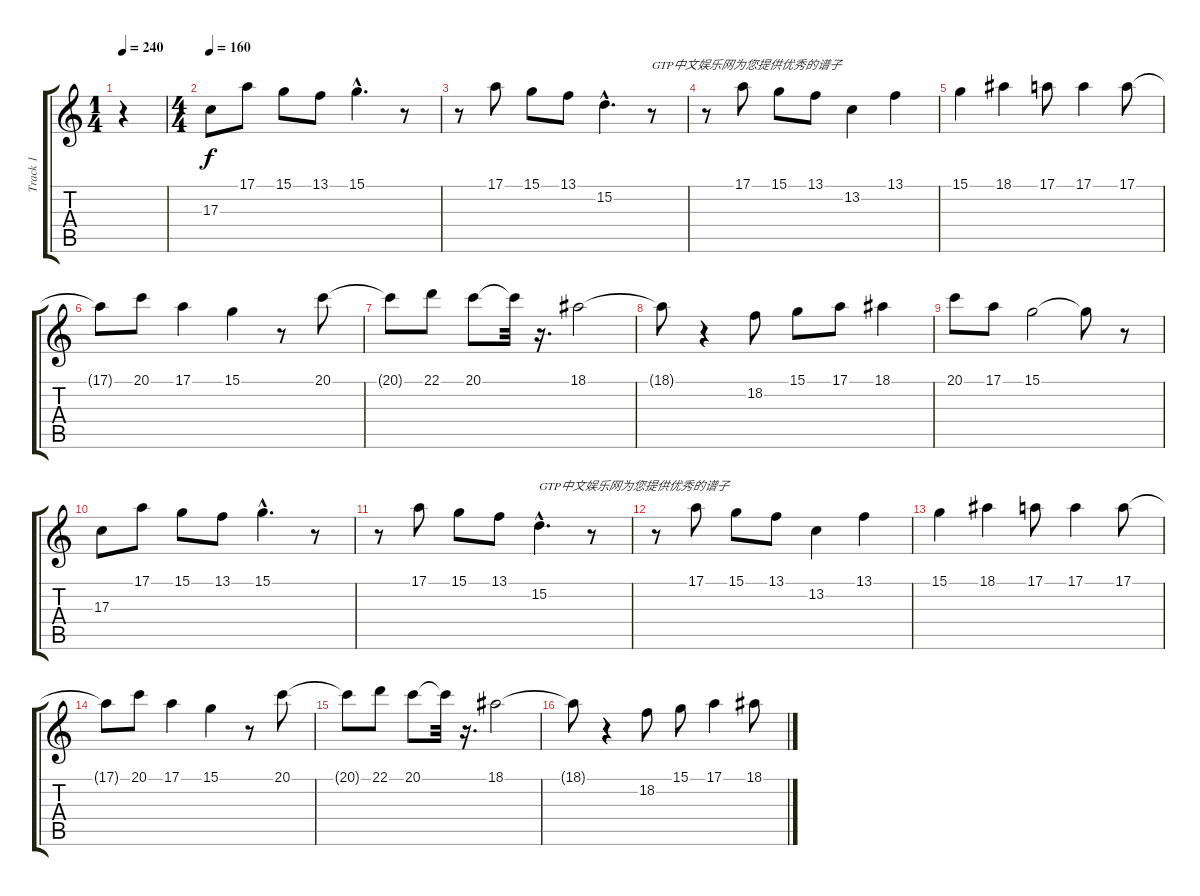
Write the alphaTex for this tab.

\track ("Track 1" "Track 1") {instrument fx7echoes}
\staff {score tabs}
\tuning (E4 B3 G3 D3 A2 E2) {hide}
\ts (1 4)
\tempo 240
\clef g2
\ks c
r.4{dy f instrument fx7echoes} |
\ts (4 4)
\tempo 160
17.3.8 17.1.8 15.1.8 13.1.8 15.1{hac}.4{d} r.8 |
r.8 17.1.8 15.1.8 13.1.8 15.2{hac}.4{d} r.8{txt "GTP中文娱乐网为您提供优秀的谱子"} |
r.8 17.1.8 15.1.8 13.1.8 13.2.4 13.1.4 |
15.1.4 18.1.4 17.1.8 17.1.4 17.1.8 |
17.1{t}.8 20.1.8 17.1.4 15.1.4 r.8 20.1.8 |
20.1{t}.8 22.1.8 20.1.8 20.1{t}.32 r.16{d} 18.1.2 |
18.1{t}.8 r.4 18.2.8 15.1.8 17.1.8 18.1.4 |
20.1.8 17.1.8 15.1.2 15.1{t}.8 r.8 |
17.3.8 17.1.8 15.1.8 13.1.8 15.1{hac}.4{d} r.8 |
r.8 17.1.8 15.1.8 13.1.8 15.2{hac}.4{d txt "GTP中文娱乐网为您提供优秀的谱子"} r.8 |
r.8 17.1.8 15.1.8 13.1.8 13.2.4 13.1.4 |
15.1.4 18.1.4 17.1.8 17.1.4 17.1.8 |
17.1{t}.8 20.1.8 17.1.4 15.1.4 r.8 20.1.8 |
20.1{t}.8 22.1.8 20.1.8 20.1{t}.32 r.16{d} 18.1.2 |
18.1{t}.8 r.4 18.2.8 15.1.8 17.1.4 18.1.8
